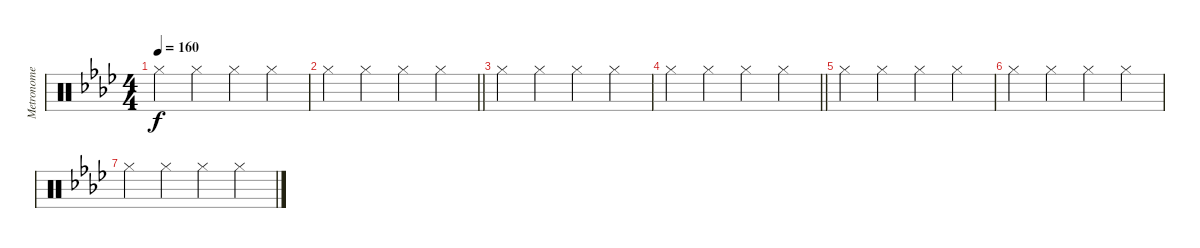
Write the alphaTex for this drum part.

\track ("Metronome" "Metronome") {instrument percussion}
\staff {score}
\articulation defaults
\ts (4 4)
\tempo 160
\clef neutral
\ks ab "Hi-Hat (closed)".4{dy f} "Hi-Hat (closed)".4 "Hi-Hat (closed)".4 "Hi-Hat (closed)".4
|
\barLineRight lightlight "Hi-Hat (closed)".4 "Hi-Hat (closed)".4 "Hi-Hat (closed)".4 "Hi-Hat (closed)".4
|
"Hi-Hat (closed)".4 "Hi-Hat (closed)".4 "Hi-Hat (closed)".4 "Hi-Hat (closed)".4 |
\barLineRight lightlight "Hi-Hat (closed)".4 "Hi-Hat (closed)".4 "Hi-Hat (closed)".4 "Hi-Hat (closed)".4
|
"Hi-Hat (closed)".4 "Hi-Hat (closed)".4 "Hi-Hat (closed)".4 "Hi-Hat (closed)".4 |
"Hi-Hat (closed)".4 "Hi-Hat (closed)".4 "Hi-Hat (closed)".4 "Hi-Hat (closed)".4 |
"Hi-Hat (closed)".4 "Hi-Hat (closed)".4 "Hi-Hat (closed)".4 "Hi-Hat (closed)".4
